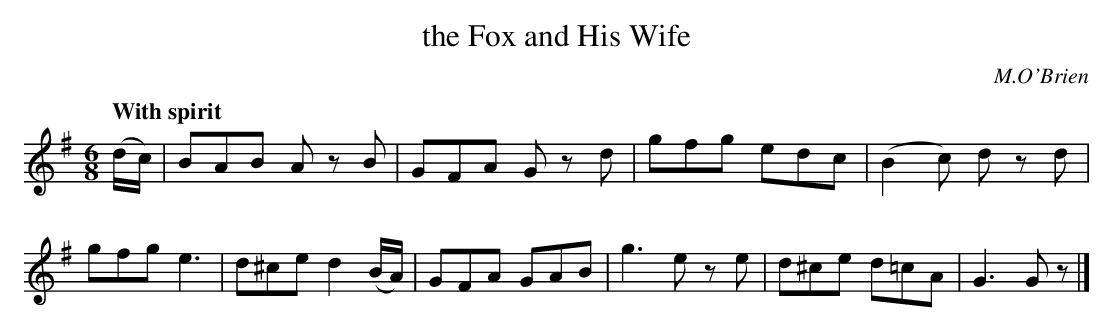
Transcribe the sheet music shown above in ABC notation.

X:1
T: the Fox and His Wife
Q: "With spirit"
O: M.O'Brien
M: 6/8
L: 1/8
K: G
(d/c/) \
| BAB Az B | GFA Gz d | gfg edc | (B2c) dz d \
| gfg e3 | d^ce d2(B/A/) | GFA GAB | g3 ez e \
| d^ce d=cA | G3 Gz |]
